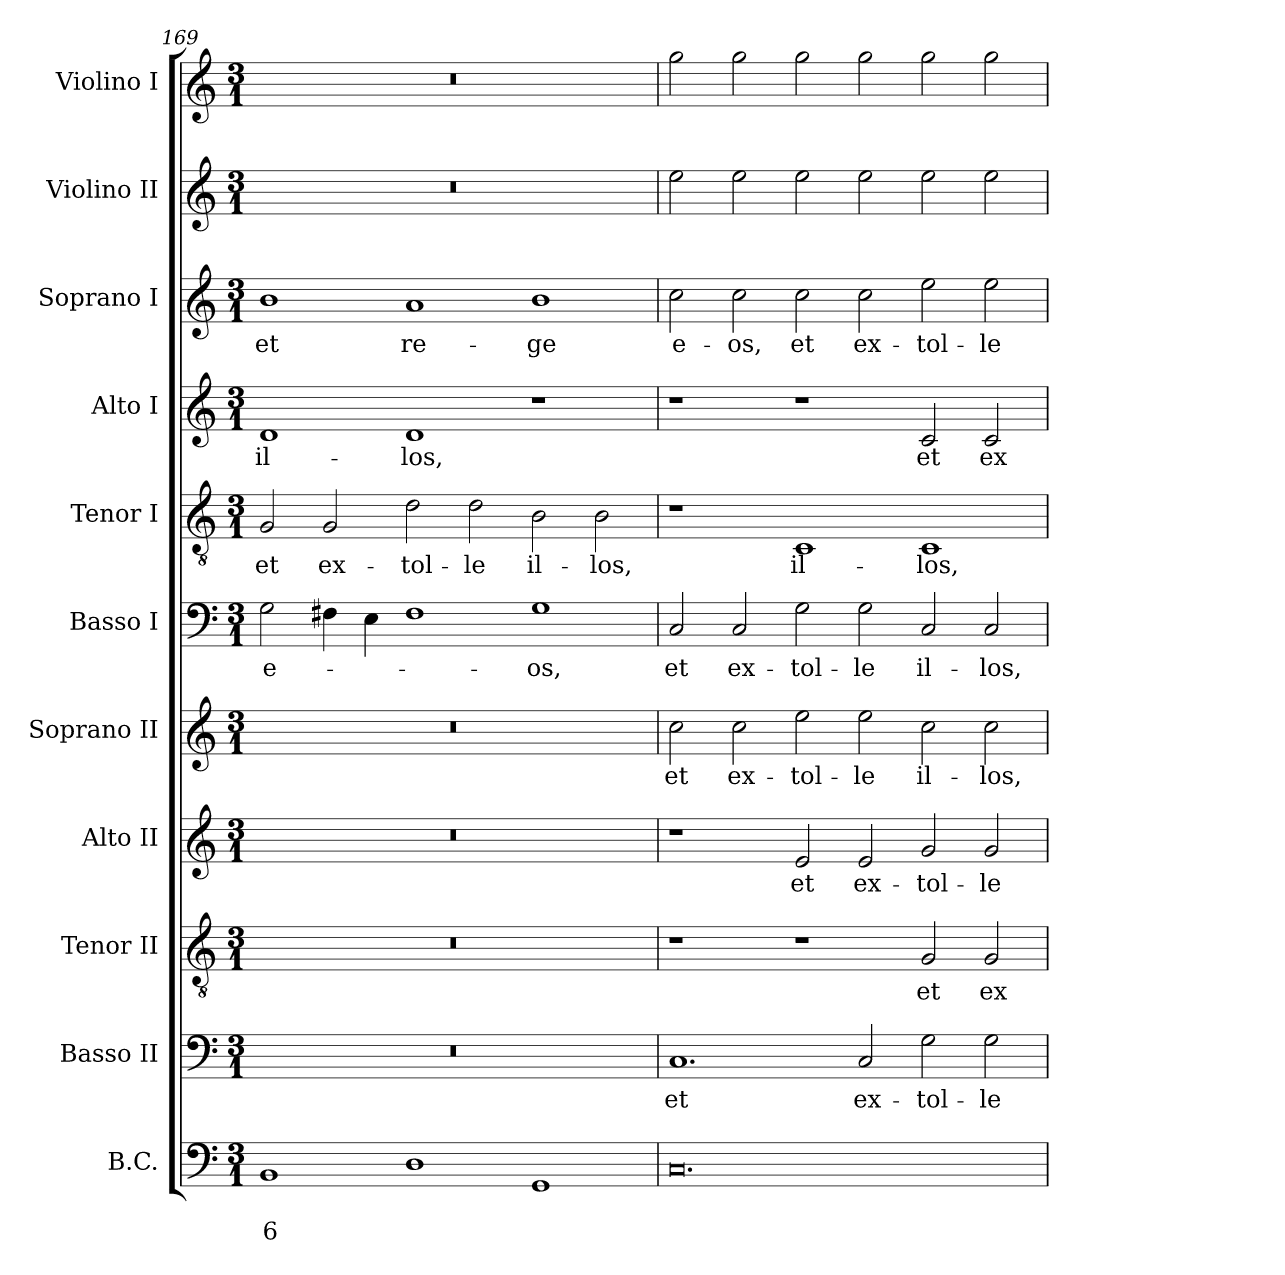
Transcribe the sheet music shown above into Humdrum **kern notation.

**kern	**text	**text	**kern	**text	**kern	**text	**kern	**text	**kern	**text	**kern	**text	**kern	**text	**kern	**text	**kern	**text	**kern	**kern
*part11	*part11	*part11	*part10	*part10	*part9	*part9	*part8	*part8	*part7	*part7	*part6	*part6	*part5	*part5	*part4	*part4	*part3	*part3	*part2	*part1
*staff11	*staff11	*staff11	*staff10	*staff10	*staff9	*staff9	*staff8	*staff8	*staff7	*staff7	*staff6	*staff6	*staff5	*staff5	*staff4	*staff4	*staff3	*staff3	*staff2	*staff1
*I"B.C.	*	*	*I"Basso II	*	*I"Tenor II	*	*I"Alto II	*	*I"Soprano II	*	*I"Basso I	*	*I"Tenor I	*	*I"Alto I	*	*I"Soprano I	*	*I"Violino II	*I"Violino I
*I'BC	*	*	*I'B 2	*	*I'T 2	*	*I'A 2	*	*I'S 2	*	*I'B 1	*	*I'T 1	*	*I'A 1	*	*I'S 1	*	*I'Vln. II	*I'Vln. I
!!LO:PB:g=z
*clefF4	*	*	*clefF4	*	*clefGv2	*	*clefG2	*	*clefG2	*	*clefF4	*	*clefGv2	*	*clefG2	*	*clefG2	*	*clefG2	*clefG2
*k[]	*	*	*k[]	*	*k[]	*	*k[]	*	*k[]	*	*k[]	*	*k[]	*	*k[]	*	*k[]	*	*k[]	*k[]
*C:	*	*	*C:	*	*C:	*	*C:	*	*C:	*	*C:	*	*C:	*	*C:	*	*C:	*	*C:	*C:
*M3/1	*	*	*M3/1	*	*M3/1	*	*M3/1	*	*M3/1	*	*M3/1	*	*M3/1	*	*M3/1	*	*M3/1	*	*M3/1	*M3/1
=169	=169	=169	=169	=169	=169	=169	=169	=169	=169	=169	=169	=169	=169	=169	=169	=169	=169	=169	=169	=169
!	!	!LO:LY:b	!	!	!	!	!	!	!	!	!	!	!	!	!	!	!	!	!	!
!	!	!	!	!	!	!	!	!	!	!	!	!LO:LY:b	!	!	!	!	!	!	!	!
!	!	!	!	!	!	!	!	!	!	!	!	!	!	!LO:LY:b	!	!	!	!	!	!
!	!	!	!	!	!	!	!	!	!	!	!	!	!	!	!	!LO:LY:b	!	!	!	!
!	!	!	!	!	!	!	!	!	!	!	!	!	!	!	!	!	!	!LO:LY:b	!	!
1BB	.	6	0.r	.	0.r	.	0.r	.	0.r	.	2G\	e-	2G/	et	1d	il-	1b	et	0.r	0.r
!	!	!	!	!	!	!	!	!	!	!	!	!	!	!LO:LY:b	!	!	!	!	!	!
.	.	.	.	.	.	.	.	.	.	.	4F#X\	.	2G/	ex-	.	.	.	.	.	.
.	.	.	.	.	.	.	.	.	.	.	4E\	.	.	.	.	.	.	.	.	.
!	!	!	!	!	!	!	!	!	!	!	!	!	!	!LO:LY:b	!	!	!	!	!	!
!	!	!	!	!	!	!	!	!	!	!	!	!	!	!	!	!LO:LY:b	!	!	!	!
!	!	!	!	!	!	!	!	!	!	!	!	!	!	!	!	!	!	!LO:LY:b	!	!
1D	.	.	.	.	.	.	.	.	.	.	1F#	.	2d\	-tol-	1d	-los,	1a	re-	.	.
!	!	!	!	!	!	!	!	!	!	!	!	!	!	!LO:LY:b	!	!	!	!	!	!
.	.	.	.	.	.	.	.	.	.	.	.	.	2d\	-le	.	.	.	.	.	.
!	!	!	!	!	!	!	!	!	!	!	!	!LO:LY:b	!	!	!	!	!	!	!	!
!	!	!	!	!	!	!	!	!	!	!	!	!	!	!LO:LY:b	!	!	!	!	!	!
!	!	!	!	!	!	!	!	!	!	!	!	!	!	!	!	!	!	!LO:LY:b	!	!
1GG	.	.	.	.	.	.	.	.	.	.	1G	-os,	2B\	il-	1r	.	1b	-ge	.	.
!	!	!	!	!	!	!	!	!	!	!	!	!	!	!LO:LY:b	!	!	!	!	!	!
.	.	.	.	.	.	.	.	.	.	.	.	.	2B\	-los,	.	.	.	.	.	.
=170	=170	=170	=170	=170	=170	=170	=170	=170	=170	=170	=170	=170	=170	=170	=170	=170	=170	=170	=170	=170
!	!	!	!	!LO:LY:b	!	!	!	!	!	!	!	!	!	!	!	!	!	!	!	!
!	!	!	!	!	!	!	!	!	!	!LO:LY:b	!	!	!	!	!	!	!	!	!	!
!	!	!	!	!	!	!	!	!	!	!	!	!LO:LY:b	!	!	!	!	!	!	!	!
!	!	!	!	!	!	!	!	!	!	!	!	!	!	!	!	!	!	!LO:LY:b	!	!
0.C	.	.	1.C	et	1r	.	1r	.	2cc\	et	2C/	et	1r	.	1r	.	2cc\	e-	2ee\	2gg\
!	!	!	!	!	!	!	!	!	!	!LO:LY:b	!	!	!	!	!	!	!	!	!	!
!	!	!	!	!	!	!	!	!	!	!	!	!LO:LY:b	!	!	!	!	!	!	!	!
!	!	!	!	!	!	!	!	!	!	!	!	!	!	!	!	!	!	!LO:LY:b	!	!
.	.	.	.	.	.	.	.	.	2cc\	ex-	2C/	ex-	.	.	.	.	2cc\	-os,	2ee\	2gg\
!	!	!	!	!	!	!	!	!LO:LY:b	!	!	!	!	!	!	!	!	!	!	!	!
!	!	!	!	!	!	!	!	!	!	!LO:LY:b	!	!	!	!	!	!	!	!	!	!
!	!	!	!	!	!	!	!	!	!	!	!	!LO:LY:b	!	!	!	!	!	!	!	!
!	!	!	!	!	!	!	!	!	!	!	!	!	!	!LO:LY:b	!	!	!	!	!	!
!	!	!	!	!	!	!	!	!	!	!	!	!	!	!	!	!	!	!LO:LY:b	!	!
.	.	.	.	.	1r	.	2e/	et	2ee\	-tol-	2G\	-tol-	1C	il-	1r	.	2cc\	et	2ee\	2gg\
!	!	!	!	!LO:LY:b	!	!	!	!	!	!	!	!	!	!	!	!	!	!	!	!
!	!	!	!	!	!	!	!	!LO:LY:b	!	!	!	!	!	!	!	!	!	!	!	!
!	!	!	!	!	!	!	!	!	!	!LO:LY:b	!	!	!	!	!	!	!	!	!	!
!	!	!	!	!	!	!	!	!	!	!	!	!LO:LY:b	!	!	!	!	!	!	!	!
!	!	!	!	!	!	!	!	!	!	!	!	!	!	!	!	!	!	!LO:LY:b	!	!
.	.	.	2C/	ex-	.	.	2e/	ex-	2ee\	-le	2G\	-le	.	.	.	.	2cc\	ex-	2ee\	2gg\
!	!	!	!	!LO:LY:b	!	!	!	!	!	!	!	!	!	!	!	!	!	!	!	!
!	!	!	!	!	!	!LO:LY:b	!	!	!	!	!	!	!	!	!	!	!	!	!	!
!	!	!	!	!	!	!	!	!LO:LY:b	!	!	!	!	!	!	!	!	!	!	!	!
!	!	!	!	!	!	!	!	!	!	!LO:LY:b	!	!	!	!	!	!	!	!	!	!
!	!	!	!	!	!	!	!	!	!	!	!	!LO:LY:b	!	!	!	!	!	!	!	!
!	!	!	!	!	!	!	!	!	!	!	!	!	!	!LO:LY:b	!	!	!	!	!	!
!	!	!	!	!	!	!	!	!	!	!	!	!	!	!	!	!LO:LY:b	!	!	!	!
!	!	!	!	!	!	!	!	!	!	!	!	!	!	!	!	!	!	!LO:LY:b	!	!
.	.	.	2G\	-tol-	2G/	et	2g/	-tol-	2cc\	il-	2C/	il-	1C	-los,	2c/	et	2ee\	-tol-	2ee\	2gg\
!	!	!	!	!LO:LY:b	!	!	!	!	!	!	!	!	!	!	!	!	!	!	!	!
!	!	!	!	!	!	!LO:LY:b	!	!	!	!	!	!	!	!	!	!	!	!	!	!
!	!	!	!	!	!	!	!	!LO:LY:b	!	!	!	!	!	!	!	!	!	!	!	!
!	!	!	!	!	!	!	!	!	!	!LO:LY:b	!	!	!	!	!	!	!	!	!	!
!	!	!	!	!	!	!	!	!	!	!	!	!LO:LY:b	!	!	!	!	!	!	!	!
!	!	!	!	!	!	!	!	!	!	!	!	!	!	!	!	!LO:LY:b	!	!	!	!
!	!	!	!	!	!	!	!	!	!	!	!	!	!	!	!	!	!	!LO:LY:b	!	!
.	.	.	2G\	-le	2G/	ex-	2g/	-le	2cc\	-los,	2C/	-los,	.	.	2c/	ex-	2ee\	-le	2ee\	2gg\
=	=	=	=	=	=	=	=	=	=	=	=	=	=	=	=	=	=	=	=	=
*-	*-	*-	*-	*-	*-	*-	*-	*-	*-	*-	*-	*-	*-	*-	*-	*-	*-	*-	*-	*-
